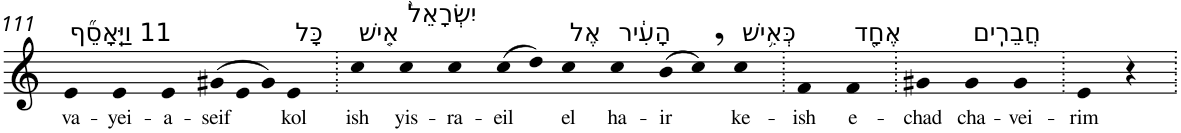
**kern	**text
*part1	*part1
*staff1	*staff1
*I"Piano	*
*I'Pno	*
!!LO:PB:g=z
*clefG2	*
*k[]	*
=111	=111
!LO:TX:a:t=11 וַיֵּֽאָסֵ֞ף	!
!	!LO:LY:b
4e	va-
!	!LO:LY:b
4e	-yei-
!	!LO:LY:b
4e	-a-
*Xtuplet	*
!	!LO:LY:b
(>12g#X	-seif
12e	.
12g#)	.
!LO:TX:a:t=כָּל	!
!	!LO:LY:b
4e	kol
=112.	=112.
!LO:TX:a:t=אִ֤ישׁ	!
!	!LO:LY:b
4cc	ish
!LO:TX:a:t=יִשְׂרָאֵל֙	!
!	!LO:LY:b
4cc	yis-
!	!LO:LY:b
4cc	-ra-
!	!LO:LY:b
(>8cc	-eil
8dd)	.
!LO:TX:a:t=אֶל	!
!	!LO:LY:b
4cc	el
!LO:TX:a:t=הָעִ֔יר	!
!	!LO:LY:b
4cc	ha-
!	!LO:LY:b
(>8b	-ir
8cc,)	.
!LO:TX:a:t=כְּאִ֥ישׁ	!
!	!LO:LY:b
4cc	ke-
=113.	=113.
!	!LO:LY:b
4f	-ish
!LO:TX:a:t=אֶחָ֖ד	!
!	!LO:LY:b
4f	e-
=114.	=114.
!	!LO:LY:b
4g#X	-chad
!LO:TX:a:t=חֲבֵרִֽים	!
!	!LO:LY:b
4g#	cha-
!	!LO:LY:b
4g#	-vei-
=115.	=115.
!	!LO:LY:b
4e	-rim
4r	.
=.	=.
*-	*-
